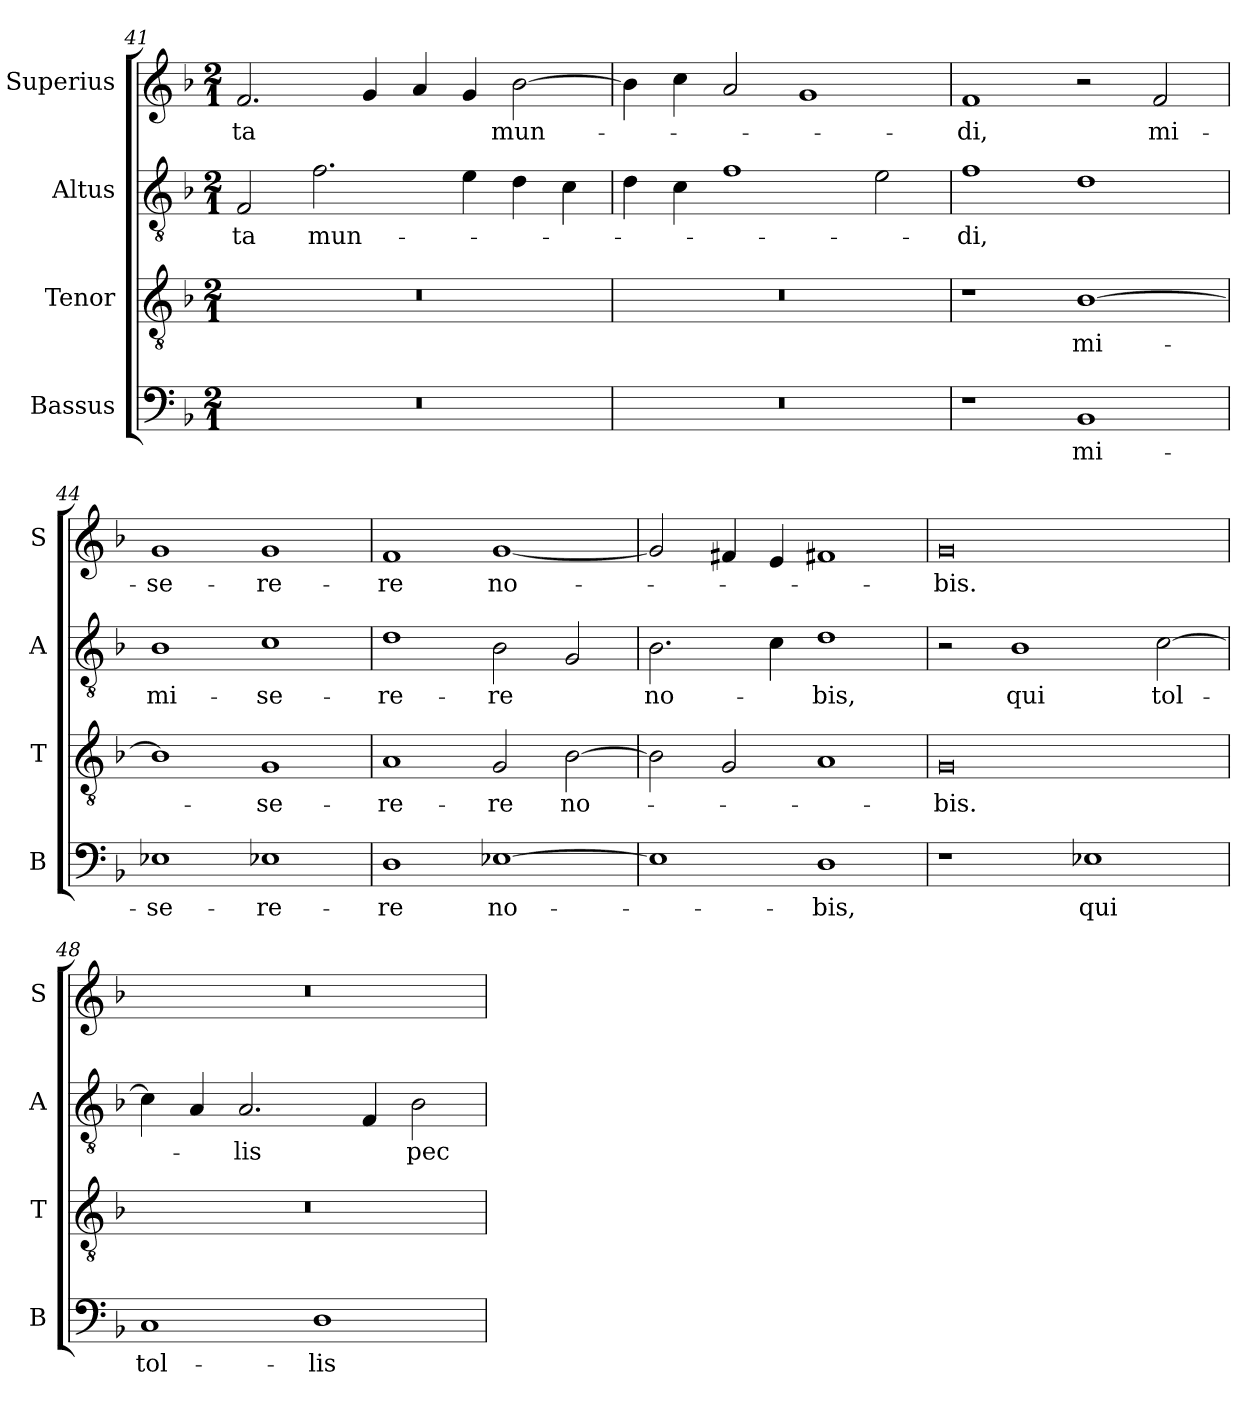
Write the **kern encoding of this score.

**kern	**text	**kern	**text	**kern	**text	**kern	**text
*part4	*part4	*part3	*part3	*part2	*part2	*part1	*part1
*staff4	*staff4	*staff3	*staff3	*staff2	*staff2	*staff1	*staff1
*I"Bassus	*	*I"Tenor	*	*I"Altus	*	*I"Superius	*
*I'B	*	*I'T	*	*I'A	*	*I'S	*
*clefF4	*	*clefGv2	*	*clefGv2	*	*clefG2	*
*k[b-]	*	*k[b-]	*	*k[b-]	*	*k[b-]	*
*M2/1	*	*M2/1	*	*M2/1	*	*M2/1	*
=41	=41	=41	=41	=41	=41	=41	=41
0r	.	0r	.	2F/	-ta	2.f/	-ta
.	.	.	.	2.f\	mun-	.	.
.	.	.	.	.	.	4g/	.
.	.	.	.	.	.	4a/	.
.	.	.	.	4e\	.	4g/	.
.	.	.	.	4d\	.	[2b-\	mun-
.	.	.	.	4c\	.	.	.
=42	=42	=42	=42	=42	=42	=42	=42
0r	.	0r	.	4d\	.	4b-\]	.
.	.	.	.	4c\	.	4cc\	.
.	.	.	.	1f	.	2a/	.
.	.	.	.	.	.	1g	.
.	.	.	.	2e\	.	.	.
=43	=43	=43	=43	=43	=43	=43	=43
1r	.	1r	.	1f	-di,	1f	-di,
1BB-	mi-	[1B-	mi-	1d	.	2r	.
.	.	.	.	.	.	2f/	mi-
=44	=44	=44	=44	=44	=44	=44	=44
1E-X	-se-	1B-]	.	1B-	mi-	1g	-se-
1E-X	-re-	1G	-se-	1c	-se-	1g	-re-
=45	=45	=45	=45	=45	=45	=45	=45
1D	-re	1A	-re-	1d	-re-	1f	-re
[1E-X	no-	2G/	-re	2B-\	-re	[1g	no-
.	.	[2B-\	no-	2G/	.	.	.
=46	=46	=46	=46	=46	=46	=46	=46
1E-]	.	2B-\]	.	2.B-\	no-	2g/]	.
.	.	2G/	.	.	.	4f#X/	.
.	.	.	.	4c\	.	4e/	.
1D	-bis,	1A	.	1d	-bis,	1f#X	.
=47	=47	=47	=47	=47	=47	=47	=47
1r	.	0G	-bis.	2r	.	0g	-bis.
.	.	.	.	1B-	qui	.	.
1E-X	qui	.	.	.	.	.	.
.	.	.	.	[2c\	tol-	.	.
=48	=48	=48	=48	=48	=48	=48	=48
1C	tol-	0r	.	4c\]	.	0r	.
.	.	.	.	4A/	.	.	.
.	.	.	.	2.A/	-lis	.	.
1D	-lis	.	.	.	.	.	.
.	.	.	.	4F/	.	.	.
.	.	.	.	2B-\	pec-	.	.
=	=	=	=	=	=	=	=
*-	*-	*-	*-	*-	*-	*-	*-
